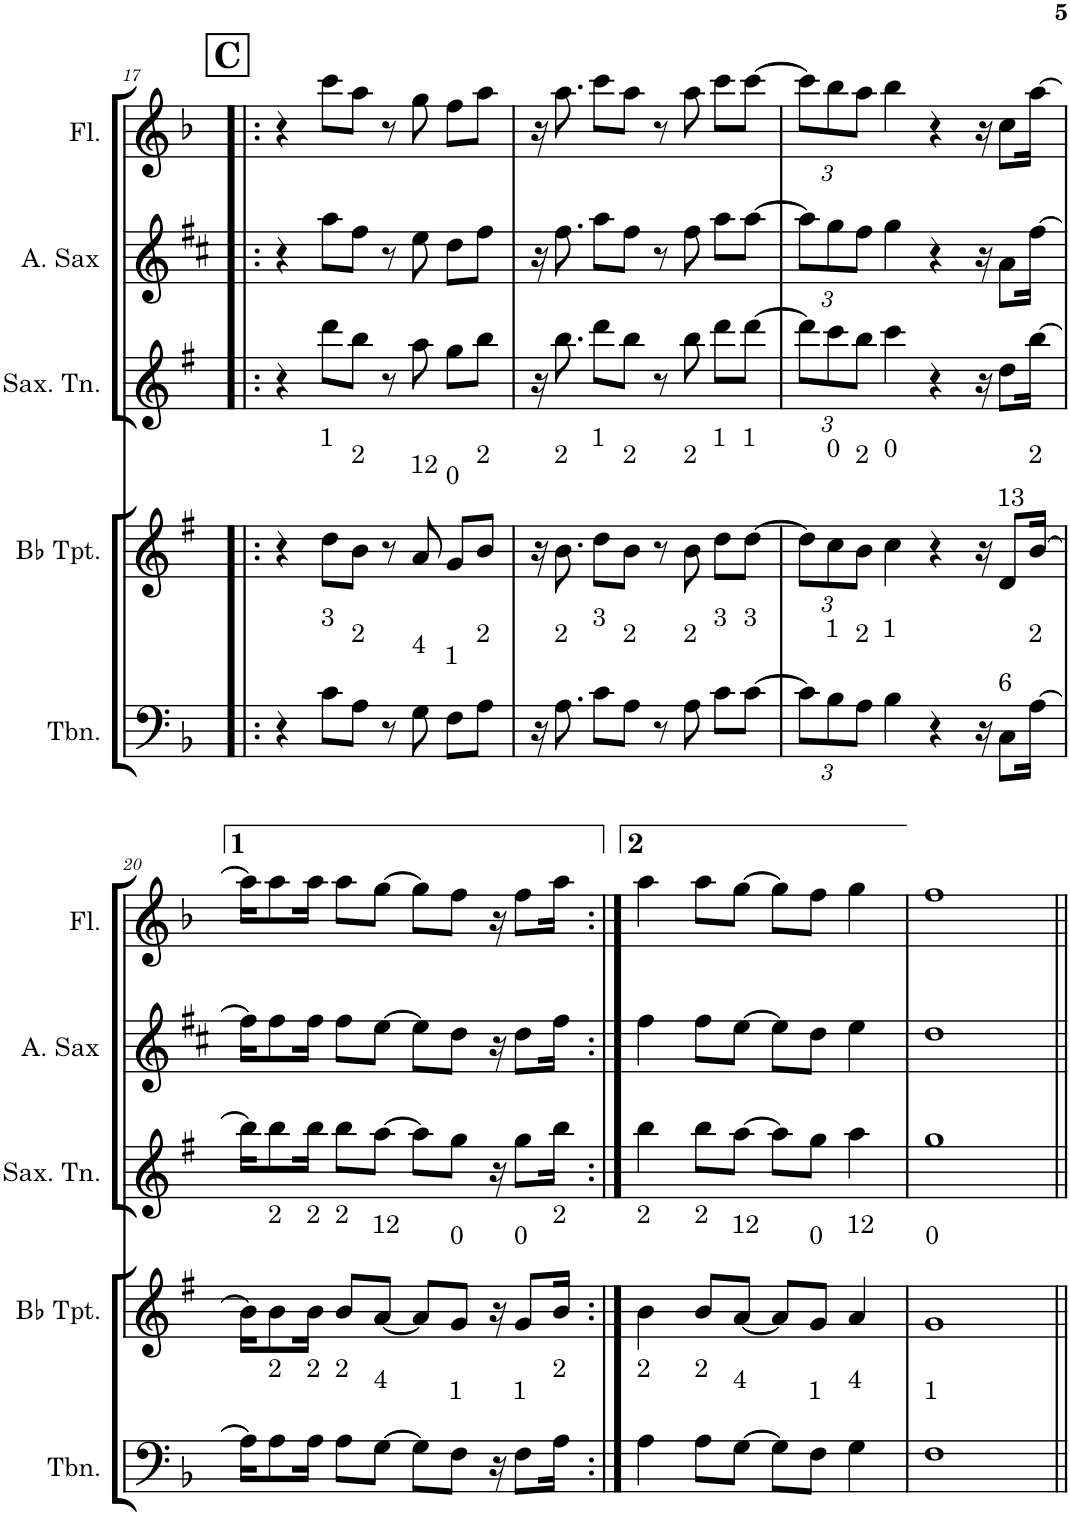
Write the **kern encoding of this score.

**kern	**kern	**kern	**kern	**kern
*part5	*part4	*part3	*part2	*part1
*staff5	*staff4	*staff3	*staff2	*staff1
*I"Trombone	*I"Bb Trumpet	*I"Saxofone Tenor	*I"Saxofone Alto	*I"Flauta Transversal
*I'Tbn.	*I'Bb Tpt.	*I'Sax. Tn.	*	*I'Fl.
!!LO:PB:g=z
*clefF4	*clefG2	*clefG2	*clefG2	*clefG2
*	*Trd1c2	*Trd8c14	*Trd5c9	*
*k[b-]	*k[f#]	*k[f#]	*k[f#c#]	*k[b-]
*M4/4	*M4/4	*M4/4	*M4/4	*M4/4
!!LO:REH:place=s1:a:B:cj:fs=14:t=C
=17!|:	=17!|:	=17!|:	=17!|:	=17!|:
4r	4r	4r	4r	4r
!	!LO:TX:a:t=1	!	!	!
!LO:TX:a:t=3	!	!	!	!
8c\L	8dd\L	8ddd\L	8aa\L	8ccc\L
!	!LO:TX:a:t=2	!	!	!
!LO:TX:a:t=2	!	!	!	!
8A\J	8b\J	8bb\J	8ff#\J	8aa\J
8r	8r	8r	8r	8r
!	!LO:TX:a:t=12	!	!	!
!LO:TX:a:t=4	!	!	!	!
8G\	8a/	8aa\	8ee\	8gg\
!	!LO:TX:a:t=0	!	!	!
!LO:TX:a:t=1	!	!	!	!
8F\L	8g/L	8gg\L	8dd\L	8ff\L
!	!LO:TX:a:t=2	!	!	!
!LO:TX:a:t=2	!	!	!	!
8A\J	8b/J	8bb\J	8ff#\J	8aa\J
=18	=18	=18	=18	=18
16r	16r	16r	16r	16r
!	!LO:TX:a:t=2	!	!	!
!LO:TX:a:t=2	!	!	!	!
8.A\	8.b\	8.bb\	8.ff#\	8.aa\
!	!LO:TX:a:t=1	!	!	!
!LO:TX:a:t=3	!	!	!	!
8c\L	8dd\L	8ddd\L	8aa\L	8ccc\L
!	!LO:TX:a:t=2	!	!	!
!LO:TX:a:t=2	!	!	!	!
8A\J	8b\J	8bb\J	8ff#\J	8aa\J
8r	8r	8r	8r	8r
!	!LO:TX:a:t=2	!	!	!
!LO:TX:a:t=2	!	!	!	!
8A\	8b\	8bb\	8ff#\	8aa\
!	!LO:TX:a:t=1	!	!	!
!LO:TX:a:t=3	!	!	!	!
8c\L	8dd\L	8ddd\L	8aa\L	8ccc\L
!	!LO:TX:a:t=1	!	!	!
!LO:TX:a:t=3	!	!	!	!
[8c\J	[8dd\J	[8ddd\J	[8aa\J	[8ccc\J
=19	=19	=19	=19	=19
*Xbrackettup	*Xbrackettup	*Xbrackettup	*Xbrackettup	*Xbrackettup
12c\L]	12dd\L]	12ddd\L]	12aa\L]	12ccc\L]
!	!LO:TX:a:t=0	!	!	!
!LO:TX:a:t=1	!	!	!	!
12B-\	12cc\	12ccc\	12gg\	12bb-\
!	!LO:TX:a:t=2	!	!	!
!LO:TX:a:t=2	!	!	!	!
12A\J	12b\J	12bb\J	12ff#\J	12aa\J
!	!LO:TX:a:t=0	!	!	!
!LO:TX:a:t=1	!	!	!	!
4B-\	4cc\	4ccc\	4gg\	4bb-\
4r	4r	4r	4r	4r
16r	16r	16r	16r	16r
!	!LO:TX:a:t=13	!	!	!
!LO:TX:a:t=6	!	!	!	!
8C\L	8d/L	8dd\L	8a\L	8cc\L
!	!LO:TX:a:t=2	!	!	!
!LO:TX:a:t=2	!	!	!	!
[16A\Jk	[16b/Jk	[16bb\Jk	[16ff#\Jk	[16aa\Jk
!!LO:LB:g=z
=20	=20	=20	=20	=20
16A\KL]	16b\KL]	16bb\KL]	16ff#\KL]	16aa\KL]
!	!LO:TX:a:t=2	!	!	!
!LO:TX:a:t=2	!	!	!	!
8A\	8b\	8bb\	8ff#\	8aa\
!	!LO:TX:a:t=2	!	!	!
!LO:TX:a:t=2	!	!	!	!
16A\Jk	16b\Jk	16bb\Jk	16ff#\Jk	16aa\Jk
!	!LO:TX:a:t=2	!	!	!
!LO:TX:a:t=2	!	!	!	!
8A\L	8b/L	8bb\L	8ff#\L	8aa\L
!	!LO:TX:a:t=12	!	!	!
!LO:TX:a:t=4	!	!	!	!
[8G\J	[8a/J	[8aa\J	[8ee\J	[8gg\J
8G\L]	8a/L]	8aa\L]	8ee\L]	8gg\L]
!	!LO:TX:a:t=0	!	!	!
!LO:TX:a:t=1	!	!	!	!
8F\J	8g/J	8gg\J	8dd\J	8ff\J
16r	16r	16r	16r	16r
!	!LO:TX:a:t=0	!	!	!
!LO:TX:a:t=1	!	!	!	!
8F\L	8g/L	8gg\L	8dd\L	8ff\L
!	!LO:TX:a:t=2	!	!	!
!LO:TX:a:t=2	!	!	!	!
16A\Jk	16b/Jk	16bb\Jk	16ff#\Jk	16aa\Jk
=21:|!	=21:|!	=21:|!	=21:|!	=21:|!
!	!LO:TX:a:t=2	!	!	!
!LO:TX:a:t=2	!	!	!	!
4A\	4b\	4bb\	4ff#\	4aa\
!	!LO:TX:a:t=2	!	!	!
!LO:TX:a:t=2	!	!	!	!
8A\L	8b/L	8bb\L	8ff#\L	8aa\L
!	!LO:TX:a:t=12	!	!	!
!LO:TX:a:t=4	!	!	!	!
[8G\J	[8a/J	[8aa\J	[8ee\J	[8gg\J
8G\L]	8a/L]	8aa\L]	8ee\L]	8gg\L]
!	!LO:TX:a:t=0	!	!	!
!LO:TX:a:t=1	!	!	!	!
8F\J	8g/J	8gg\J	8dd\J	8ff\J
!	!LO:TX:a:t=12	!	!	!
!LO:TX:a:t=4	!	!	!	!
4G\	4a/	4aa\	4ee\	4gg\
=22	=22	=22	=22	=22
!	!LO:TX:a:t=0	!	!	!
!LO:TX:a:t=1	!	!	!	!
1F	1g	1gg	1dd	1ff
=||	=||	=||	=||	=||
*-	*-	*-	*-	*-
